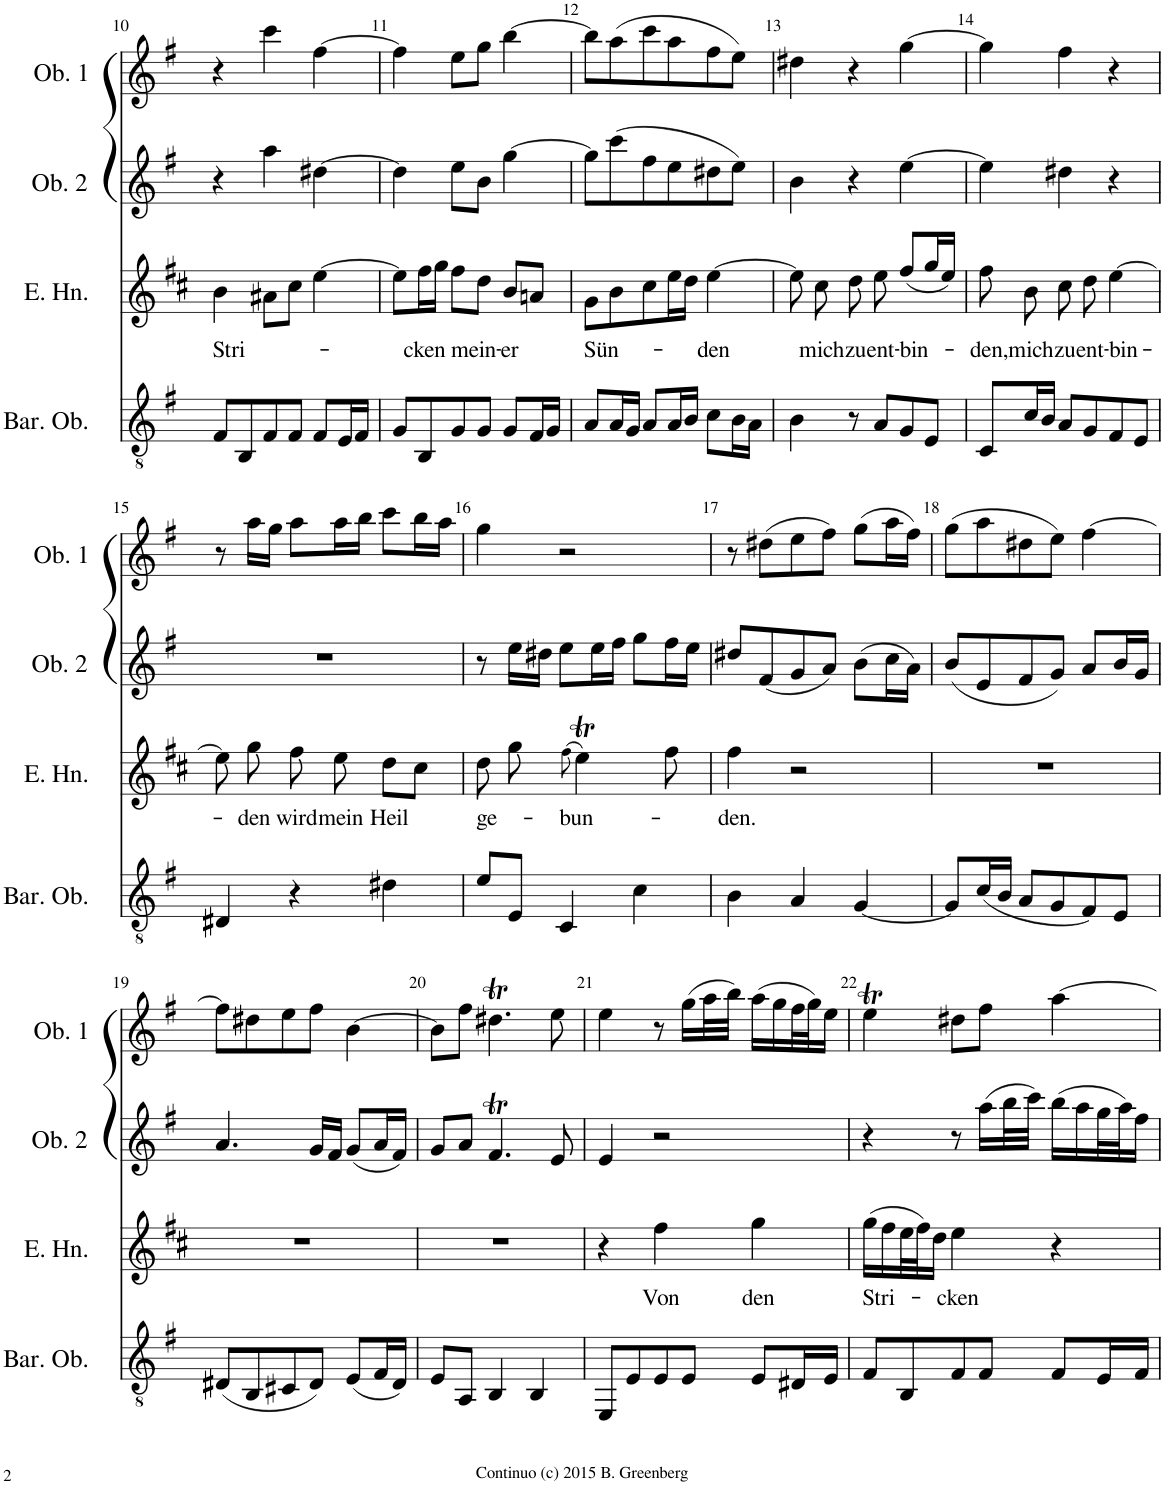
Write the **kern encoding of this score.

**kern	**kern	**text	**kern	**kern
*part4	*part3	*part3	*part2	*part1
*staff4	*staff3	*staff3	*staff2	*staff1
*I"Baritone Oboe	*I"English Horn	*	*I"Oboe 2	*I"Oboe 1
*I'Bar. Ob.	*I'E. Hn.	*	*I'Ob. 2	*I'Ob. 1
!!LO:PB:g=z
*clefGv2	*clefG2	*	*clefG2	*clefG2
*	*Trd4c7	*	*	*
*k[f#]	*k[f#c#]	*	*k[f#]	*k[f#]
*M3/4	*M3/4	*	*M3/4	*M3/4
=10	=10	=10	=10	=10
!	!	!LO:LY:b	!	!
8F#/L	4b\	Stri-	4r	4r
8BB/	.	.	.	.
8F#/	8a#X\L	.	4aa\	4ccc\
8F#/J	8cc#\J	.	.	.
8F#/L	[4ee\	.	[4dd#X\	[4ff#\
16E/L	.	.	.	.
16F#/JJ	.	.	.	.
=11	=11	=11	=11	=11
8G/L	8ee\L]	.	4dd#\]	4ff#\]
!	!	!LO:LY:b	!	!
8BB/	16ff#\L	-cken	.	.
.	16gg\JJ	.	.	.
!	!	!LO:LY:b	!	!
8G/	8ff#\L	mein-	8ee\L	8ee\L
8G/J	8dd\J	.	8b\J	8gg\J
!	!	!LO:LY:b	!	!
8G/L	8b/L	-er	[4gg\	[4bb\
16F#/L	8an/J	.	.	.
16G/JJ	.	.	.	.
=12	=12	=12	=12	=12
!	!	!LO:LY:b	!	!
8A/L	8g\L	Sün-	8gg\L]	8bb\L]
16A/L	8b\	.	(8ccc\	(8aa\
16G/JJ	.	.	.	.
8A/L	8cc#\	.	8ff#\	8ccc\
16A/L	16ee\L	.	8ee\	8aa\
16B/JJ	16dd\JJ	.	.	.
!	!	!LO:LY:b	!	!
8c\L	[4ee\	-den	8dd#X\	8ff#\
16B\L	.	.	8ee\J)	8ee\J)
16A\JJ	.	.	.	.
=13	=13	=13	=13	=13
4B\	8ee\]	.	4b\	4dd#X\
!	!	!LO:LY:b	!	!
.	8cc#\	mich	.	.
!	!	!LO:LY:b	!	!
8r	8dd\	zu	4r	4r
!	!	!LO:LY:b	!	!
8A/L	8ee\	ent-	.	.
!	!	!LO:LY:b	!	!
8G/	(8ff#/L	-bin-	[4ee\	[4gg\
8E/J	16gg/L	.	.	.
.	16ee/JJ)	.	.	.
=14	=14	=14	=14	=14
!	!	!LO:LY:b	!	!
8C/L	8ff#\	-den,	4ee\]	4gg\]
!	!	!LO:LY:b	!	!
16c/L	8b\	mich	.	.
16B/JJ	.	.	.	.
!	!	!LO:LY:b	!	!
8A/L	8cc#\	zu	4dd#X\	4ff#\
!	!	!LO:LY:b	!	!
8G/	8dd\	ent-	.	.
!	!	!LO:LY:b	!	!
8F#/	[4ee\	-bin-	4r	4r
8E/J	.	.	.	.
!!LO:LB:g=z
=15	=15	=15	=15	=15
4D#X/	8ee\]	.	2.r	8r
!	!	!LO:LY:b	!	!
.	8gg\	-den	.	16aa\LL
.	.	.	.	16gg\JJ
!	!	!LO:LY:b	!	!
4r	8ff#\	wird	.	8aa\L
!	!	!LO:LY:b	!	!
.	8ee\	mein	.	16aa\L
.	.	.	.	16bb\JJ
!	!	!LO:LY:b	!	!
4d#X\	8dd\L	Heil	.	8ccc\L
.	8cc#\J	.	.	16bb\L
.	.	.	.	16aa\JJ
=16	=16	=16	=16	=16
!	!	!LO:LY:b	!	!
8e/L	8dd\	ge-	8r	4gg\
8E/J	8gg\	.	16ee\LL	.
.	.	.	16dd#X\JJ	.
!	!	!LO:LY:b	!	!
4C/	(8ff#!\	-bun-	8ee\L	2r
.	4eeT\)	.	16ee\L	.
.	.	.	16ff#\JJ	.
4c\	.	.	8gg\L	.
.	8ff#\	.	16ff#\L	.
.	.	.	16ee\JJ	.
=17	=17	=17	=17	=17
!	!	!LO:LY:b	!	!
4B\	4ff#\	-den.	8dd#X/L	8r
.	.	.	(8f#/	(8dd#X\L
4A/	2r	.	8g/	8ee\
.	.	.	8a/J)	8ff#\J)
[4G/	.	.	(8b\L	(8gg\L
.	.	.	16cc\L	16aa\L
.	.	.	16a\JJ)	16ff#\JJ)
=18	=18	=18	=18	=18
8G/L]	2.r	.	(8b/L	(8gg\L
(16c/L	.	.	8e/	8aa\
16B/JJ	.	.	.	.
8A/L	.	.	8f#/	8dd#X\
8G/	.	.	8g/J)	8ee\J)
8F#/)	.	.	8a/L	[4ff#\
8E/J	.	.	16b/L	.
.	.	.	16g/JJ	.
!!LO:LB:g=z
=19	=19	=19	=19	=19
(8D#X/L	2.r	.	4.a/	8ff#\L]
8BB/	.	.	.	8dd#X\
8C#X/	.	.	.	8ee\
8D#/J)	.	.	16g/LL	8ff#\J
.	.	.	16f#/JJ	.
(8E/L	.	.	(8g/L	[4b\
16F#/L	.	.	16a/L	.
16D#/JJ)	.	.	16f#/JJ)	.
=20	=20	=20	=20	=20
8E/L	2.r	.	8g/L	8b\L]
8AA/J	.	.	8a/J	8ff#\J
4BB/	.	.	4.f#t/	4.dd#Xt\
4BB/	.	.	.	.
.	.	.	8e/	8ee\
=21	=21	=21	=21	=21
8EE/L	4r	.	4e/	4ee\
8E/	.	.	.	.
!	!	!LO:LY:b	!	!
8E/	4ff#\	Von	2r	8r
8E/J	.	.	.	(16gg\LL
.	.	.	.	32aa\L
.	.	.	.	32bb\JJJ)
!	!	!LO:LY:b	!	!
8E/L	4gg\	den	.	(16aa\LL
.	.	.	.	16gg\
16D#X/L	.	.	.	32ff#\L
.	.	.	.	32gg\J)
16E/JJ	.	.	.	16ee\JJ
=22	=22	=22	=22	=22
!	!	!LO:LY:b	!	!
8F#/L	(16gg\LL	Stri-	4r	4eeT\
.	16ff#\	.	.	.
8BB/	32ee\L	.	.	.
.	32ff#\J)	.	.	.
.	16dd\JJ	.	.	.
!	!	!LO:LY:b	!	!
8F#/	4ee\	-cken	8r	8dd#X\L
8F#/J	.	.	(16aa\LL	8ff#\J
.	.	.	32bb\L	.
.	.	.	32ccc\JJJ)	.
8F#/L	4r	.	(16bb\LL	[4aa\
.	.	.	16aa\	.
16E/L	.	.	32gg\L	.
.	.	.	32aa\J)	.
16F#/JJ	.	.	16ff#\JJ	.
=	=	=	=	=
*-	*-	*-	*-	*-
